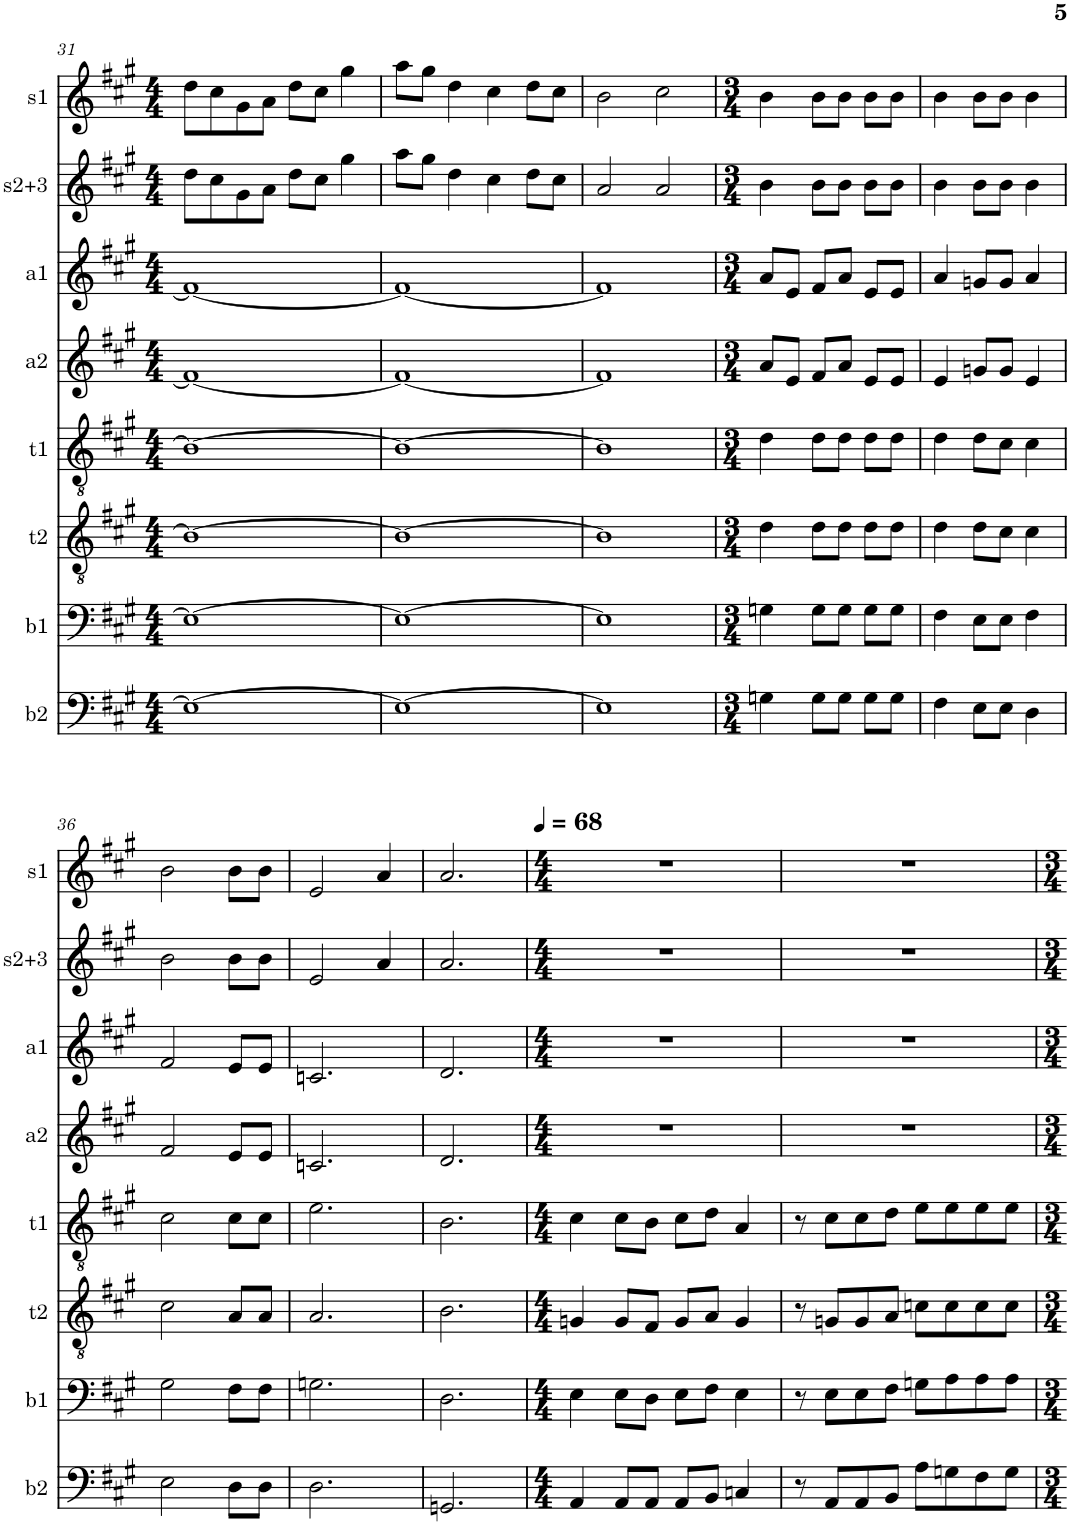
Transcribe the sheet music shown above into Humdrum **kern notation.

**kern	**kern	**kern	**kern	**kern	**kern	**kern	**kern
*part8	*part7	*part6	*part5	*part4	*part3	*part2	*part1
*staff8	*staff7	*staff6	*staff5	*staff4	*staff3	*staff2	*staff1
*I"b2	*I"b1	*I"t2	*I"t1	*I"a2	*I"a1	*I"s2+3	*I"s1
*I'b2	*I'b1	*I't2	*I't1	*I'a2	*I'a1	*I's2+3	*I's1
!!LO:PB:g=z
*clefF4	*clefF4	*clefGv2	*clefGv2	*clefG2	*clefG2	*clefG2	*clefG2
*k[f#c#g#]	*k[f#c#g#]	*k[f#c#g#]	*k[f#c#g#]	*k[f#c#g#]	*k[f#c#g#]	*k[f#c#g#]	*k[f#c#g#]
*M4/4	*M4/4	*M4/4	*M4/4	*M4/4	*M4/4	*M4/4	*M4/4
=31	=31	=31	=31	=31	=31	=31	=31
1E_	1E_	1B_	1B_	1f#_	1f#_	8dd\L	8dd\L
.	.	.	.	.	.	8cc#\	8cc#\
.	.	.	.	.	.	8g#\	8g#\
.	.	.	.	.	.	8a\J	8a\J
.	.	.	.	.	.	8dd\L	8dd\L
.	.	.	.	.	.	8cc#\J	8cc#\J
.	.	.	.	.	.	4gg#\	4gg#\
=32	=32	=32	=32	=32	=32	=32	=32
1E_	1E_	1B_	1B_	1f#_	1f#_	8aa\L	8aa\L
.	.	.	.	.	.	8gg#\J	8gg#\J
.	.	.	.	.	.	4dd\	4dd\
.	.	.	.	.	.	4cc#\	4cc#\
.	.	.	.	.	.	8dd\L	8dd\L
.	.	.	.	.	.	8cc#\J	8cc#\J
=33	=33	=33	=33	=33	=33	=33	=33
1E]	1E]	1B]	1B]	1f#]	1f#]	2a/	2b\
.	.	.	.	.	.	2a/	2cc#\
=34	=34	=34	=34	=34	=34	=34	=34
*M3/4	*M3/4	*M3/4	*M3/4	*M3/4	*M3/4	*M3/4	*M3/4
4Gn\	4Gn\	4d\	4d\	8a/L	8a/L	4b\	4b\
.	.	.	.	8e/J	8e/J	.	.
8G\L	8G\L	8d\L	8d\L	8f#/L	8f#/L	8b\L	8b\L
8G\J	8G\J	8d\J	8d\J	8a/J	8a/J	8b\J	8b\J
8G\L	8G\L	8d\L	8d\L	8e/L	8e/L	8b\L	8b\L
8G\J	8G\J	8d\J	8d\J	8e/J	8e/J	8b\J	8b\J
=35	=35	=35	=35	=35	=35	=35	=35
4F#\	4F#\	4d\	4d\	4e/	4a/	4b\	4b\
8E\L	8E\L	8d\L	8d\L	8gn/L	8gn/L	8b\L	8b\L
8E\J	8E\J	8c#\J	8c#\J	8g/J	8g/J	8b\J	8b\J
4D\	4F#\	4c#\	4c#\	4e/	4a/	4b\	4b\
!!LO:LB:g=z
=36	=36	=36	=36	=36	=36	=36	=36
2E\	2G#\	2c#\	2c#\	2f#/	2f#/	2b\	2b\
8D\L	8F#\L	8A/L	8c#\L	8e/L	8e/L	8b\L	8b\L
8D\J	8F#\J	8A/J	8c#\J	8e/J	8e/J	8b\J	8b\J
=37	=37	=37	=37	=37	=37	=37	=37
2.D\	2.Gn\	2.A/	2.e\	2.cn/	2.cn/	2e/	2e/
.	.	.	.	.	.	4a/	4a/
=38	=38	=38	=38	=38	=38	=38	=38
2.GGn/	2.D\	2.B\	2.B\	2.d/	2.d/	2.a/	2.a/
=39	=39	=39	=39	=39	=39	=39	=39
*M4/4	*M4/4	*M4/4	*M4/4	*M4/4	*M4/4	*M4/4	*M4/4
*	*	*	*	*	*	*	*MM68
4AA/	4E\	4Gn/	4c#\	1r	1r	1r	1r
8AA/L	8E\L	8G/L	8c#\L	.	.	.	.
8AA/J	8D\J	8F#/J	8B\J	.	.	.	.
8AA/L	8E\L	8G/L	8c#\L	.	.	.	.
8BB/J	8F#\J	8A/J	8d\J	.	.	.	.
4Cn/	4E\	4G/	4A/	.	.	.	.
=40	=40	=40	=40	=40	=40	=40	=40
8r	8r	8r	8r	1r	1r	1r	1r
8AA/L	8E\L	8Gn/L	8c#\L	.	.	.	.
8AA/	8E\	8G/	8c#\	.	.	.	.
8BB/J	8F#\J	8A/J	8d\J	.	.	.	.
8A\L	8Gn\L	8cn\L	8e\L	.	.	.	.
8Gn\	8A\	8c\	8e\	.	.	.	.
8F#\	8A\	8c\	8e\	.	.	.	.
8G\J	8A\J	8c\J	8e\J	.	.	.	.
=	=	=	=	=	=	=	=
*-	*-	*-	*-	*-	*-	*-	*-
